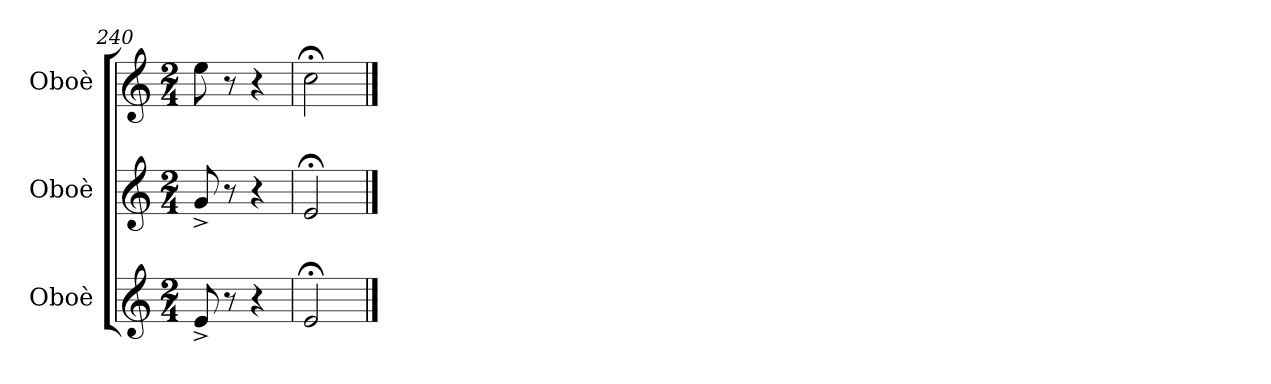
**kern	**kern	**kern
*part3	*part2	*part1
*staff3	*staff2	*staff1
*I"Oboè	*I"Oboè	*I"Oboè
*I'Ob.	*I'Ob.	*I'Ob.
*clefG2	*clefG2	*clefG2
*k[]	*k[]	*k[]
*M2/4	*M2/4	*M2/4
=240	=240	=240
8e^/	8g^/	8ee\
8r	8r	8r
4r	4r	4r
=241	=241	=241
2e;</	2e;</	2cc;<\
==	==	==
*-	*-	*-
